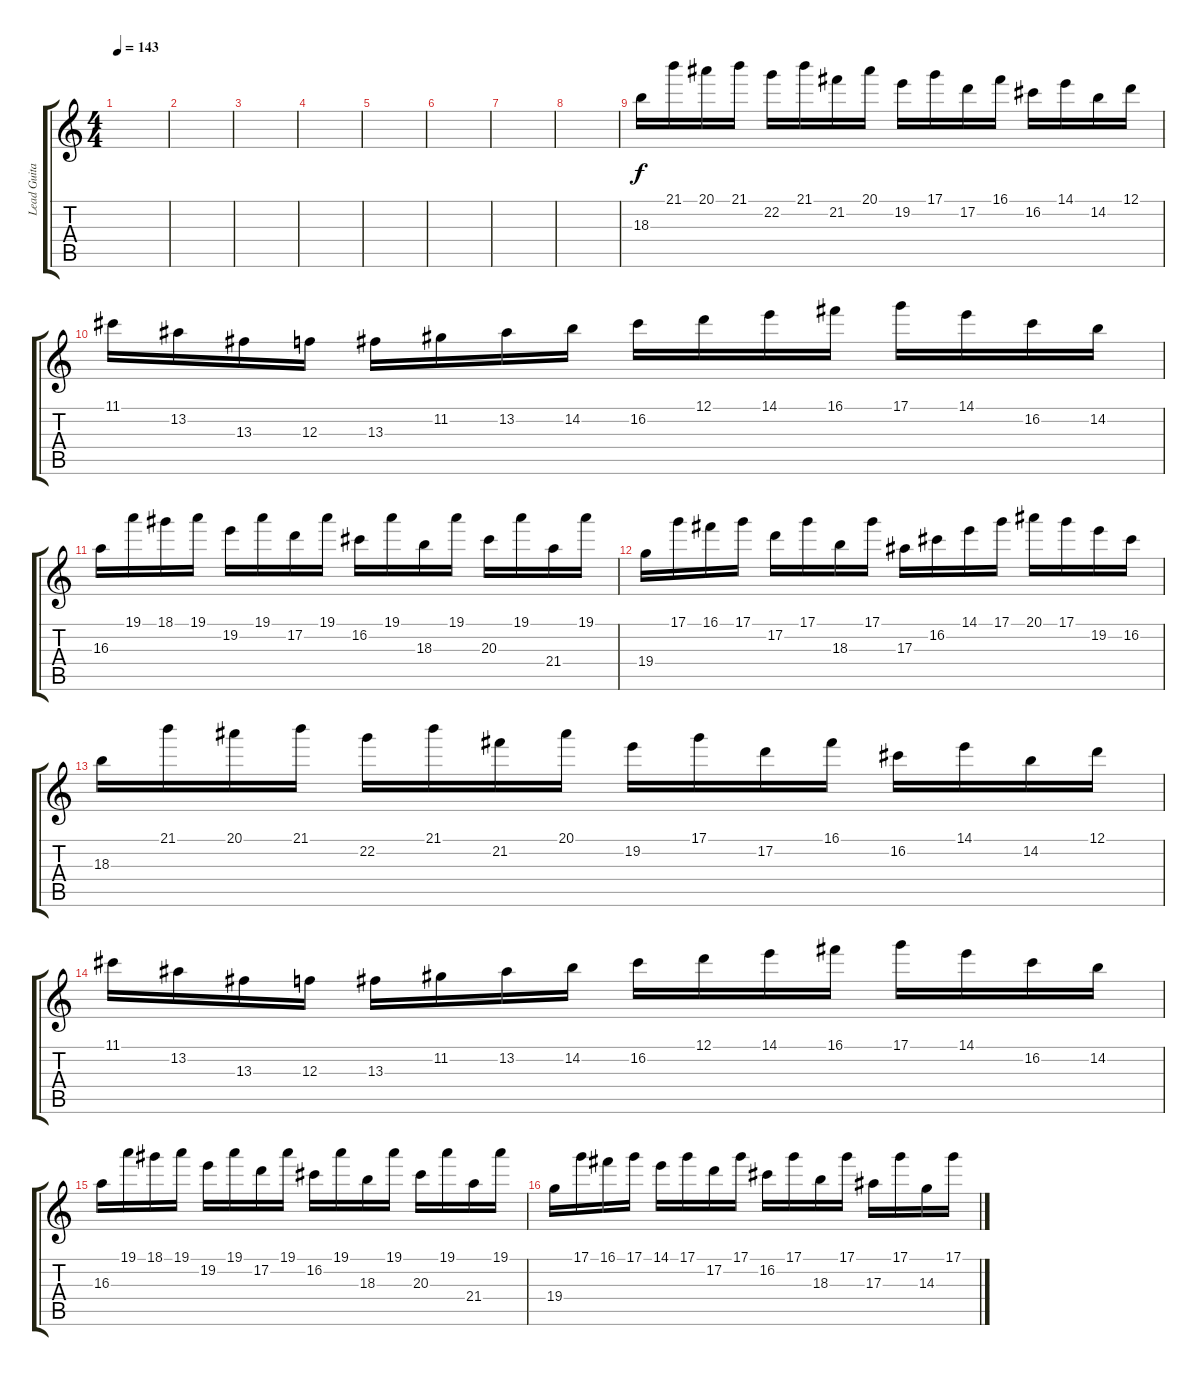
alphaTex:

\track ("Lead Guitar" "Lead Guita") {instrument overdrivenguitar}
\staff {score tabs}
\tuning (D4 A3 F3 C3 G2 D2) {hide}
\ts (4 4)
\tempo 143
\clef g2
\ks c
|
|
|
|
|
|
|
|
18.3.16{dy f} 21.1.16 20.1.16 21.1.16 22.2.16 21.1.16 21.2.16 20.1.16 19.2.16 17.1.16 17.2.16 16.1.16 16.2.16 14.1.16 14.2.16 12.1.16 |
11.1.16 13.2.16 13.3.16 12.3.16 13.3.16 11.2.16 13.2.16 14.2.16 16.2.16 12.1.16 14.1.16 16.1.16 17.1.16 14.1.16 16.2.16 14.2.16 |
16.3.16 19.1.16 18.1.16 19.1.16 19.2.16 19.1.16 17.2.16 19.1.16 16.2.16 19.1.16 18.3.16 19.1.16 20.3.16 19.1.16 21.4.16 19.1.16 |
19.4.16 17.1.16 16.1.16 17.1.16 17.2.16 17.1.16 18.3.16 17.1.16 17.3.16 16.2.16 14.1.16 17.1.16 20.1.16 17.1.16 19.2.16 16.2.16 |
18.3.16 21.1.16 20.1.16 21.1.16 22.2.16 21.1.16 21.2.16 20.1.16 19.2.16 17.1.16 17.2.16 16.1.16 16.2.16 14.1.16 14.2.16 12.1.16 |
11.1.16 13.2.16 13.3.16 12.3.16 13.3.16 11.2.16 13.2.16 14.2.16 16.2.16 12.1.16 14.1.16 16.1.16 17.1.16 14.1.16 16.2.16 14.2.16 |
16.3.16 19.1.16 18.1.16 19.1.16 19.2.16 19.1.16 17.2.16 19.1.16 16.2.16 19.1.16 18.3.16 19.1.16 20.3.16 19.1.16 21.4.16 19.1.16 |
19.4.16 17.1.16 16.1.16 17.1.16 14.1.16 17.1.16 17.2.16 17.1.16 16.2.16 17.1.16 18.3.16 17.1.16 17.3.16 17.1.16 14.3.16 17.1.16
